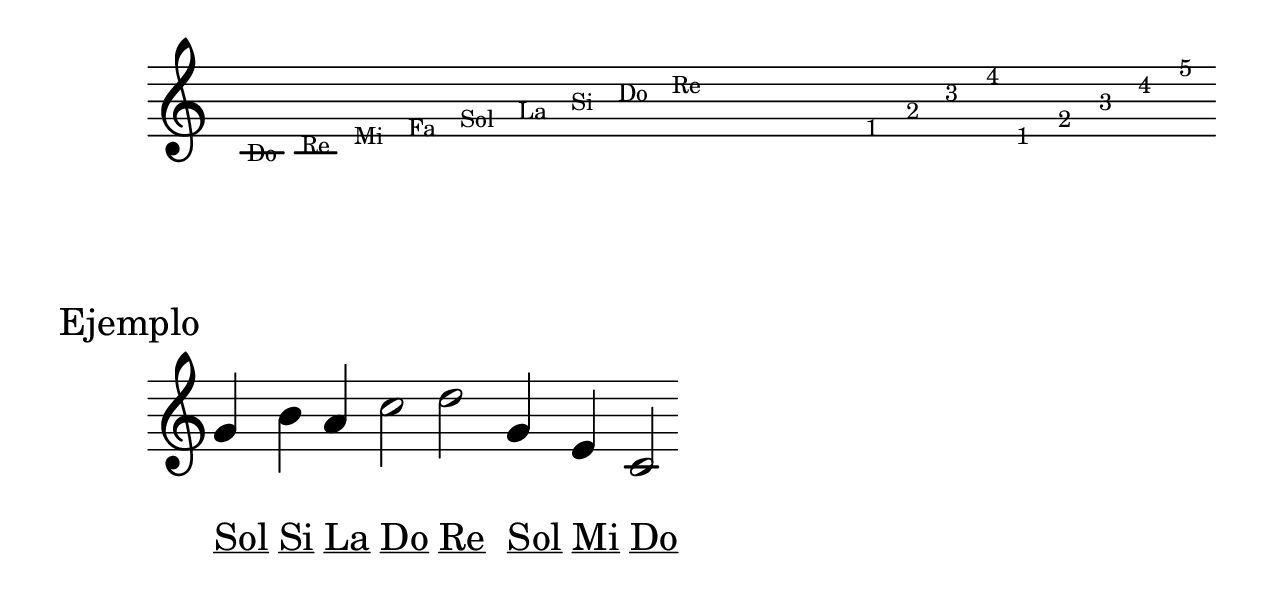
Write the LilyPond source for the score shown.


\version "2.23.2"

#(set-global-staff-size 33)

\score {
  \new Staff {
    \relative c' {
      
      \omit Staff.TimeSignature
      \omit Staff.BarLine
      \override Stem #'transparent = ##t
      \override NoteHead  #'stencil = #ly:text-interface::print
      
      \once \override NoteHead #'text = \markup { \fontsize #-4 "Do"}
      b4
      \once \override NoteHead #'text = \markup { \fontsize #-4 "Re"}
      c4
      \once \override NoteHead #'text = \markup { \fontsize #-4 "Mi"}
      d4
      \once \override NoteHead #'text = \markup { \fontsize #-4 "Fa"}
      e4
      \once \override NoteHead #'text = \markup { \fontsize #-4 "Sol"}
      f4
      \once \override NoteHead #'text = \markup { \fontsize #-4 "La"}
      g4
      \once \override NoteHead #'text = \markup { \fontsize #-4 "Si"}
      a4
      \once \override NoteHead #'text = \markup { \fontsize #-4 "Do"}
      b4
      \once \override NoteHead #'text = \markup { \fontsize #-4 "Re"}
      c4
      s2.
      b4
      \once \override NoteHead #'text = \markup { \fontsize #-4 "1"}
      e,4
      \once \override NoteHead #'text = \markup { \fontsize #-4 "2"}
      g4
      \once \override NoteHead #'text = \markup { \fontsize #-4 "3"}
      b4
      \once \override NoteHead #'text = \markup { \fontsize #-4 "4"}
      d4
      \once \override NoteHead #'text = \markup { \fontsize #-4 "1"}
      d,4
      \once \override NoteHead #'text = \markup { \fontsize #-4 "2"}
      f4
      \once \override NoteHead #'text = \markup { \fontsize #-4 "3"}
      a4
      \once \override NoteHead #'text = \markup { \fontsize #-4 "4"}
      c4
      \once \override NoteHead #'text = \markup { \fontsize #-4 "5"}
      e4
    }
  }
  
  \layout {}
  \midi {}
}

\score {
  
  \new PianoStaff <<
    \new Staff {
      \relative c'' {
        \time 3/4
        \omit Staff.TimeSignature
        \omit Staff.BarLine
        g4 b a
        c2 d
        g,4 e
        c2
        \bar "|."
      }
    }
  
    \new Staff \with {
        \remove "Staff_symbol_engraver"
      } {	
      \relative c'' {
        \omit Staff.TimeSignature
        \omit Staff.Clef
        \override Stem #'transparent = ##t
        \override NoteHead  #'stencil = #ly:text-interface::print
        
        \textLengthOn
    
        c4^\markup {\underline "Sol"} c4^\markup {\underline "Si"} c4^\markup {\underline "La"}
        c2^\markup {\underline "Do"} c2^\markup {\underline "Re"}
        c4^\markup {\underline "Sol"} c4^\markup {\underline "Mi"}
        c2^\markup {\underline "Do"}
      }
    }
  >>
  \header { piece = "Ejemplo" }
  
  \layout {}
  \midi {}
}

\paper {
  #(set-paper-size "letter")
}